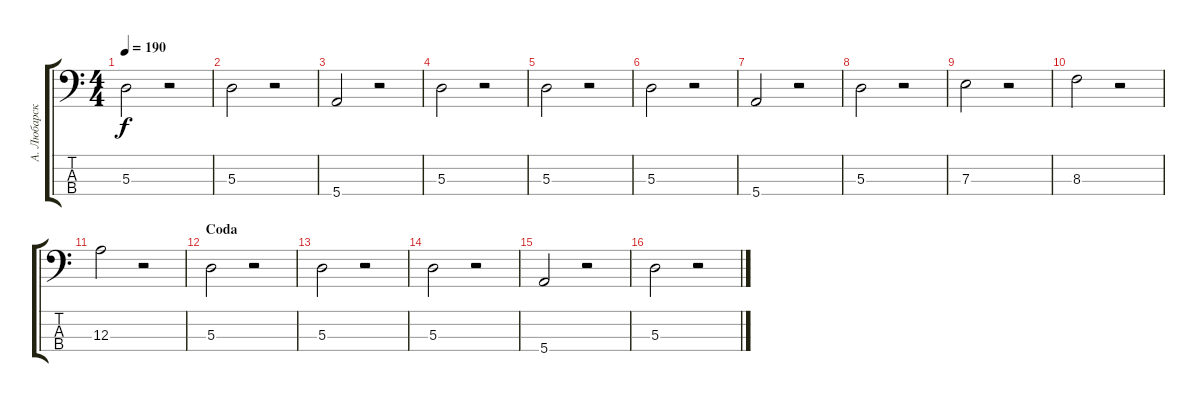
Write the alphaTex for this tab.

\track ("А. Любарский" "А. Любарск") {instrument synthbass2}
\staff {score tabs}
\tuning (G2 D2 A1 E1) {hide}
\ts (4 4)
\tempo 190
\clef f4
\ks c
5.3.2{dy f} r.2 |
5.3.2 r.2 |
5.4.2 r.2 |
5.3.2 r.2 |
5.3.2 r.2 |
5.3.2 r.2 |
5.4.2 r.2 |
5.3.2 r.2 |
7.3.2 r.2 |
8.3.2 r.2 |
12.3.2 r.2 |
\section ("" "Coda ")
5.3.2 r.2 |
5.3.2 r.2 |
5.3.2 r.2 |
5.4.2 r.2 |
5.3.2 r.2
